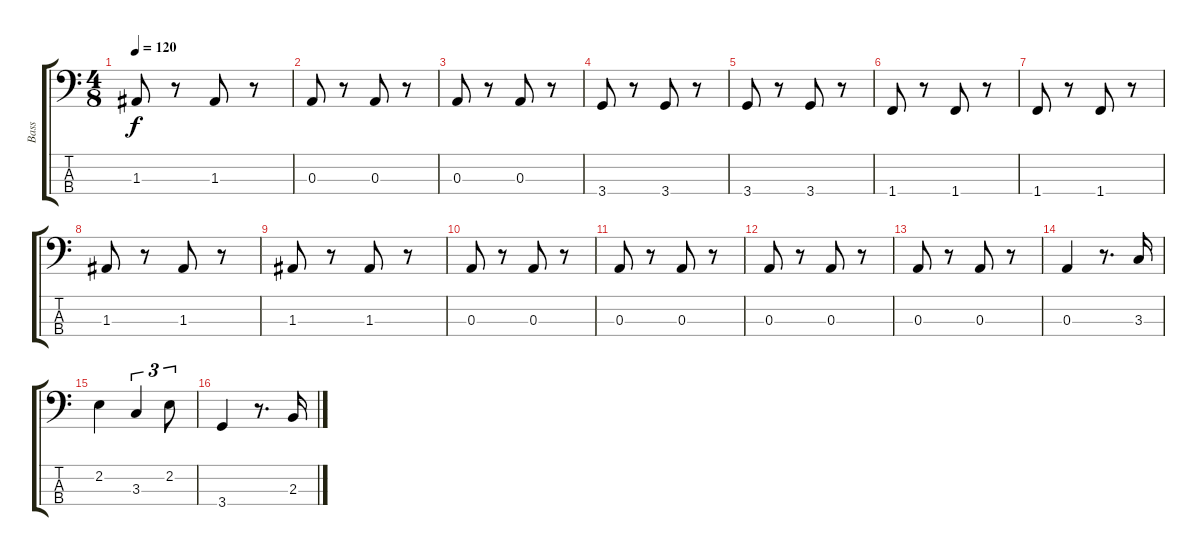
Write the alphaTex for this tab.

\track ("Bass" "Bass") {instrument electricbassfinger}
\staff {score tabs}
\tuning (G2 D2 A1 E1) {hide}
\ts (4 8)
\tempo 120
\clef f4
\ks c
1.3.8{dy f} r.8 1.3.8 r.8 |
0.3.8 r.8 0.3.8 r.8 |
0.3.8 r.8 0.3.8 r.8 |
3.4.8 r.8 3.4.8 r.8 |
3.4.8 r.8 3.4.8 r.8 |
1.4.8 r.8 1.4.8 r.8 |
1.4.8 r.8 1.4.8 r.8 |
1.3.8 r.8 1.3.8 r.8 |
1.3.8 r.8 1.3.8 r.8 |
0.3.8 r.8 0.3.8 r.8 |
0.3.8 r.8 0.3.8 r.8 |
0.3.8 r.8 0.3.8 r.8 |
0.3.8 r.8 0.3.8 r.8 |
0.3.4 r.8{d} 3.3.16 |
2.2.4 3.3.4{tu (3 2)} 2.2.8{tu (3 2)} |
3.4.4 r.8{d} 2.3.16
